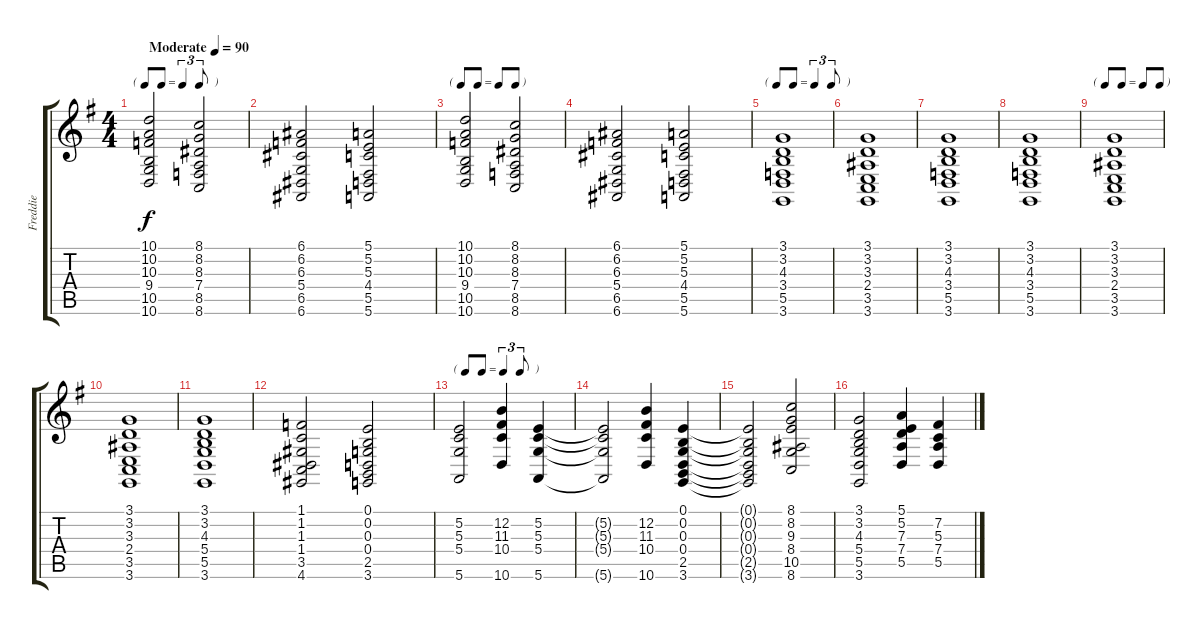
\track ("Freddie" "Freddie") {instrument acousticgrandpiano}
\staff {score tabs}
\tuning (E4 B3 G3 D3 A2 E2) {hide}
\ts (4 4)
\tf triplet8th
\tempo (90 "Moderate")
\clef g2
\ks g
(10.1 10.2 10.3 9.4 10.5 10.6).2{dy f instrument acousticgrandpiano} (8.1 8.2 8.3 7.4 8.5 8.6).2 |
(6.1 6.2 6.3 5.4 6.5 6.6).2 (5.1 5.2 5.3 4.4 5.5 5.6).2 |
\tf none
(10.1 10.2 10.3 9.4 10.5 10.6).2 (8.1 8.2 8.3 7.4 8.5 8.6).2 |
(6.1 6.2 6.3 5.4 6.5 6.6).2 (5.1 5.2 5.3 4.4 5.5 5.6).2 |
\tf triplet8th
(3.1 3.2 4.3 3.4 5.5 3.6).1 |
(3.1 3.2 3.3 2.4 3.5 3.6).1 |
(3.1 3.2 4.3 3.4 5.5 3.6).1 |
(3.1 3.2 4.3 3.4 5.5 3.6).1 |
\tf none
(3.1 3.2 3.3 2.4 3.5 3.6).1 |
(3.1 3.2 3.3 2.4 3.5 3.6).1 |
(3.1 3.2 4.3 5.4 5.5 3.6).1 |
(1.1 1.2 1.3 1.4 3.5 4.6).2 (0.1 0.2 0.3 0.4 2.5 3.6).2 |
\tf triplet8th
(5.2 5.3 5.4 5.6).2 (12.2 11.3 10.4 10.6).4 (5.2 5.3 5.4 5.6).4 |
(5.2{t} 5.3{t} 5.4{t} 5.6{t}).2 (12.2 11.3 10.4 10.6).4 (0.1 0.2 0.3 0.4 2.5 3.6).4 |
(0.1{t} 0.2{t} 0.3{t} 0.4{t} 2.5{t} 3.6{t}).2 (8.1 8.2 9.3 8.4 10.5 8.6).2 |
(3.1 3.2 4.3 5.4 5.5 3.6).2 (5.1 5.2 7.3 7.4 5.5).4 (7.2 5.3 7.4 5.5).4
